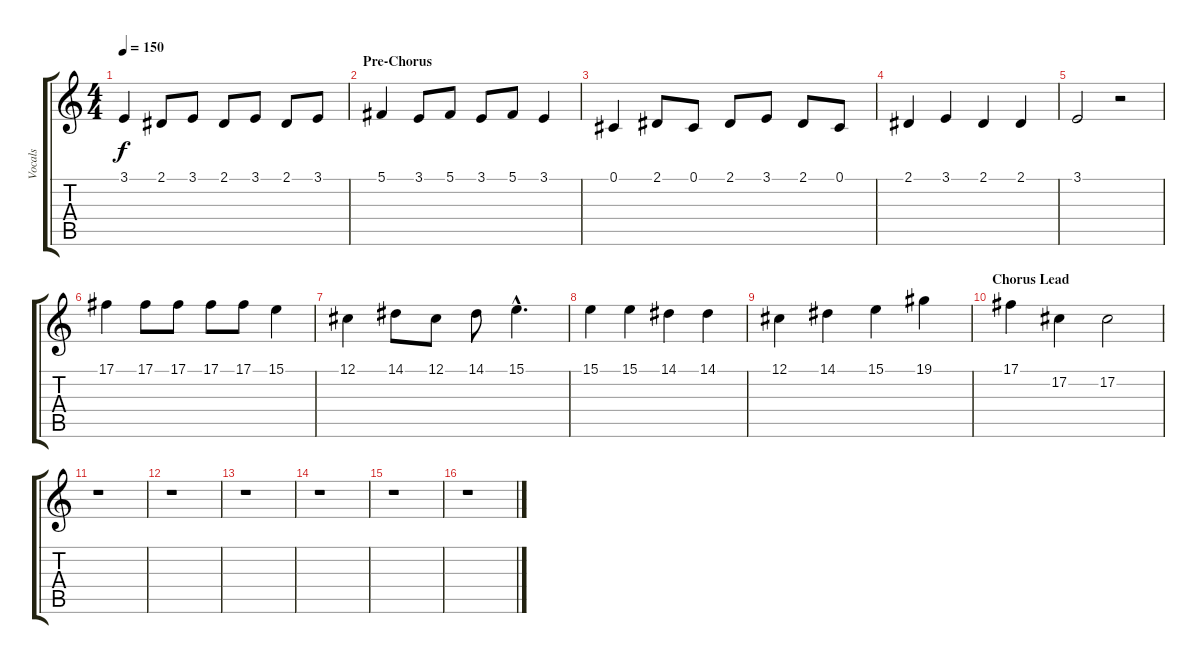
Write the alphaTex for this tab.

\track ("Vocals" "Vocals") {instrument lead1square}
\staff {score tabs}
\tuning (Db4 Ab3 E3 B2 Gb2 Db2) {hide}
\ts (4 4)
\tempo 150
\clef g2
\ks c
3.1.4{dy f} 2.1.8 3.1.8 2.1.8 3.1.8 2.1.8 3.1.8 |
\section ("" "Pre-Chorus")
5.1.4 3.1.8 5.1.8 3.1.8 5.1.8 3.1.4 |
0.1.4 2.1.8 0.1.8 2.1.8 3.1.8 2.1.8 0.1.8 |
2.1.4 3.1.4 2.1.4 2.1.4 |
3.1.2 r.2 |
17.1.4 17.1.8 17.1.8 17.1.8 17.1.8 15.1.4 |
12.1.4 14.1.8 12.1.8 14.1.8 15.1{hac}.4{d} |
15.1.4 15.1.4 14.1.4 14.1.4 |
12.1.4 14.1.4 15.1.4 19.1.4 |
\section ("" "Chorus Lead")
17.1.4 17.2.4 17.2.2 |
r.1 |
r.1 |
r.1 |
r.1 |
r.1 |
r.1
